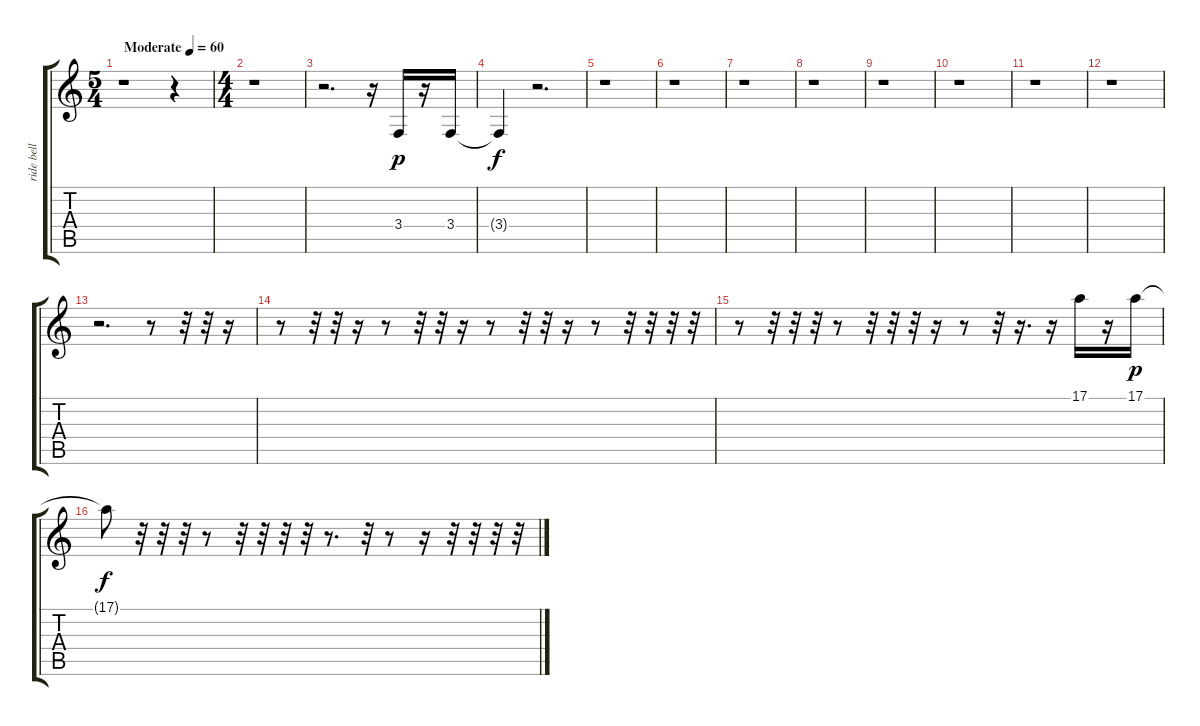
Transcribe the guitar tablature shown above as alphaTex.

\track ("ride bell  53       " "ride bell ") {instrument celesta}
\staff {score tabs}
\tuning (E4 B3 G3 D3 A2 E2) {hide}
\ts (5 4)
\tempo (60 "Moderate")
\clef g2
\ks c
r.1{dy p instrument celesta} r.4 |
\ts (4 4)
r.1 |
r.2{d} r.16 3.4.16 r.16 3.4.16 |
3.4{t}.4{dy f} r.2{d} |
r.1 |
r.1 |
r.1 |
r.1 |
r.1 |
r.1 |
r.1 |
r.1 |
r.2{d} r.8 r.32 r.32 r.16 |
r.8 r.32 r.32 r.16 r.8 r.32 r.32 r.16 r.8 r.32 r.32 r.16 r.8 r.32 r.32 r.32 r.32 |
r.8 r.32 r.32 r.32 r.8 r.32 r.32 r.32 r.16 r.8 r.32 r.16{d} r.16 17.1.16 r.16 17.1.16{dy p} |
17.1{t}.8{dy f} r.32 r.32 r.32 r.8 r.32 r.32 r.32 r.32 r.8{d} r.32 r.8 r.16 r.32 r.32 r.32 r.32
